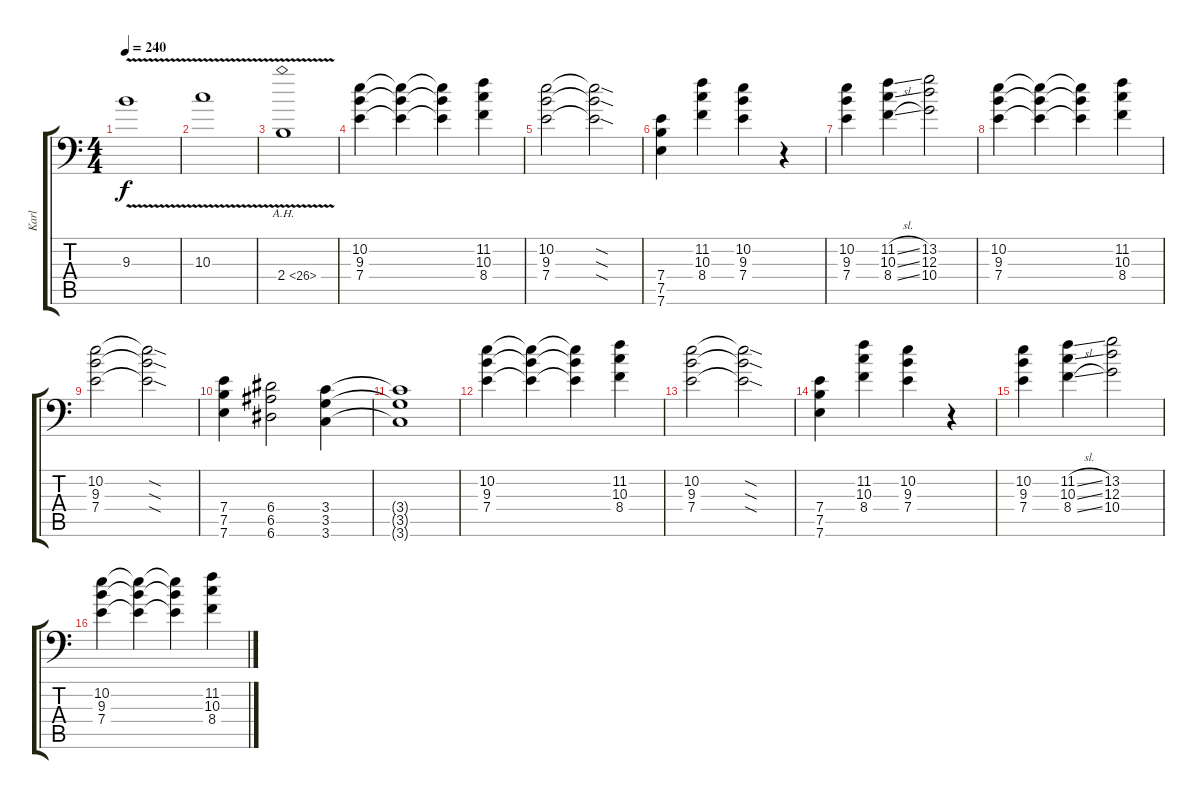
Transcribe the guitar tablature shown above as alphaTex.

\track ("Karl" "Karl") {instrument distortionguitar}
\staff {score tabs}
\tuning (B3 Gb3 D3 A2 E2 A1) {hide}
\ts (4 4)
\tempo 240
\clef f4
\ks c
9.3{v}.1{dy f} |
10.3{v}.1 |
2.4{ah 24 v}.1 |
(10.2 9.3 7.4).4 (10.2{t} 9.3{t} 7.4{t}).4 (10.2{t} 9.3{t} 7.4{t}).4 (11.2 10.3 8.4).4 |
(10.2 9.3 7.4).2 (10.2{sod t} 9.3{sod t} 7.4{sod t}).2 |
(7.4 7.5 7.6).4 (11.2 10.3 8.4).4 (10.2 9.3 7.4).4 r.4 |
(10.2 9.3 7.4).4 (11.2{sl} 10.3{sl} 8.4{sl}).4 (13.2 12.3 10.4).2 |
(10.2 9.3 7.4).4 (10.2{t} 9.3{t} 7.4{t}).4 (10.2{t} 9.3{t} 7.4{t}).4 (11.2 10.3 8.4).4 |
(10.2 9.3 7.4).2 (10.2{sod t} 9.3{sod t} 7.4{sod t}).2 |
(7.4 7.5 7.6).4 (6.4 6.5 6.6).2 (3.4 3.5 3.6).4 |
(3.4{t} 3.5{t} 3.6{t}).1 |
(10.2 9.3 7.4).4 (10.2{t} 9.3{t} 7.4{t}).4 (10.2{t} 9.3{t} 7.4{t}).4 (11.2 10.3 8.4).4 |
(10.2 9.3 7.4).2 (10.2{sod t} 9.3{sod t} 7.4{sod t}).2 |
(7.4 7.5 7.6).4 (11.2 10.3 8.4).4 (10.2 9.3 7.4).4 r.4 |
(10.2 9.3 7.4).4 (11.2{sl} 10.3{sl} 8.4{sl}).4 (13.2 12.3 10.4).2 |
(10.2 9.3 7.4).4 (10.2{t} 9.3{t} 7.4{t}).4 (10.2{t} 9.3{t} 7.4{t}).4 (11.2 10.3 8.4).4
